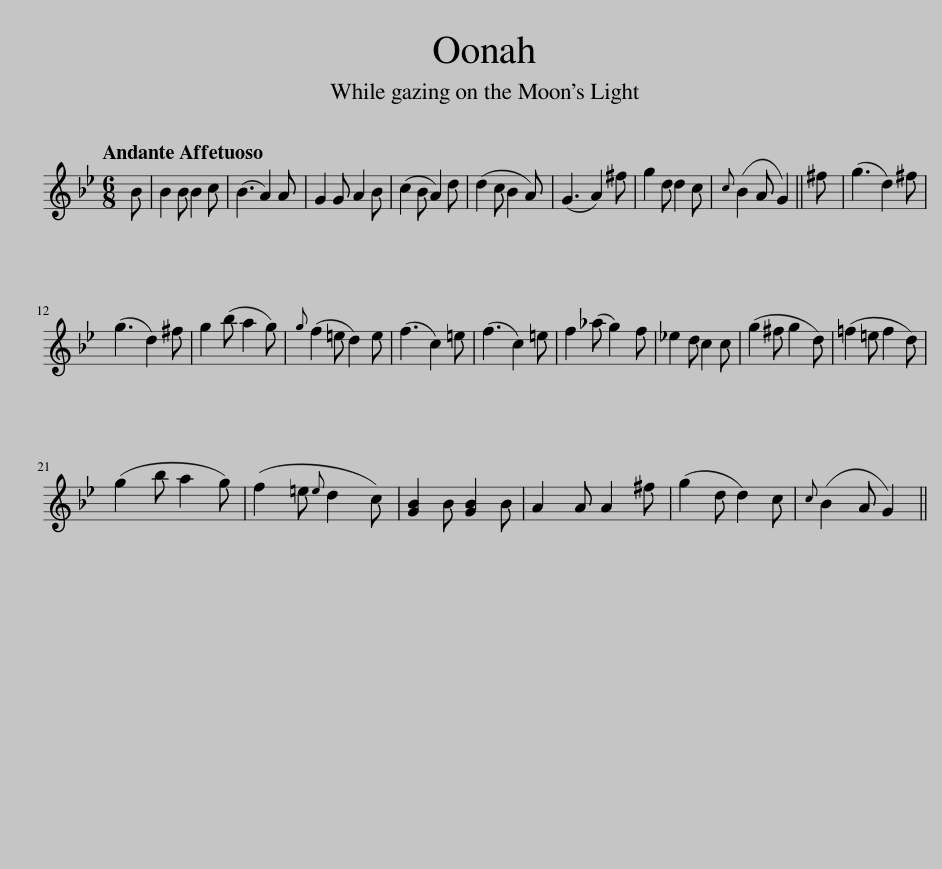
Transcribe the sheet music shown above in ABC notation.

X:1
L:1/8
Q:1/4=120
M:6/8
I:linebreak $
K:Bb
V:1 treble
V:1
 B | B2 B B2 c | (B3 A2) A | G2 G A2 B | (c2 B A2) d | %5
 (d2 c B2 A) | (G3 A2) ^f | g2 d d2 c |{c} (B2 A G2) || ^f | %10
 (g3 d2) ^f |$ (g3 d2) ^f | g2 (b a2 g) |{g} (f2 =e d2) e | (f3 c2) =e | %15
 (f3 c2) =e | f2 (_a g2) f | _e2 d c2 c | (g2 ^f g2 d) | (=f2 =e f2 d) |$ %20
 (g2 b a2 g) | (f2 =e{e} d2 c) | [GB]2 B [GB]2 B | A2 A A2 ^f | (g2 d d2) c | %25
{c} (B2 A G2) || %26
